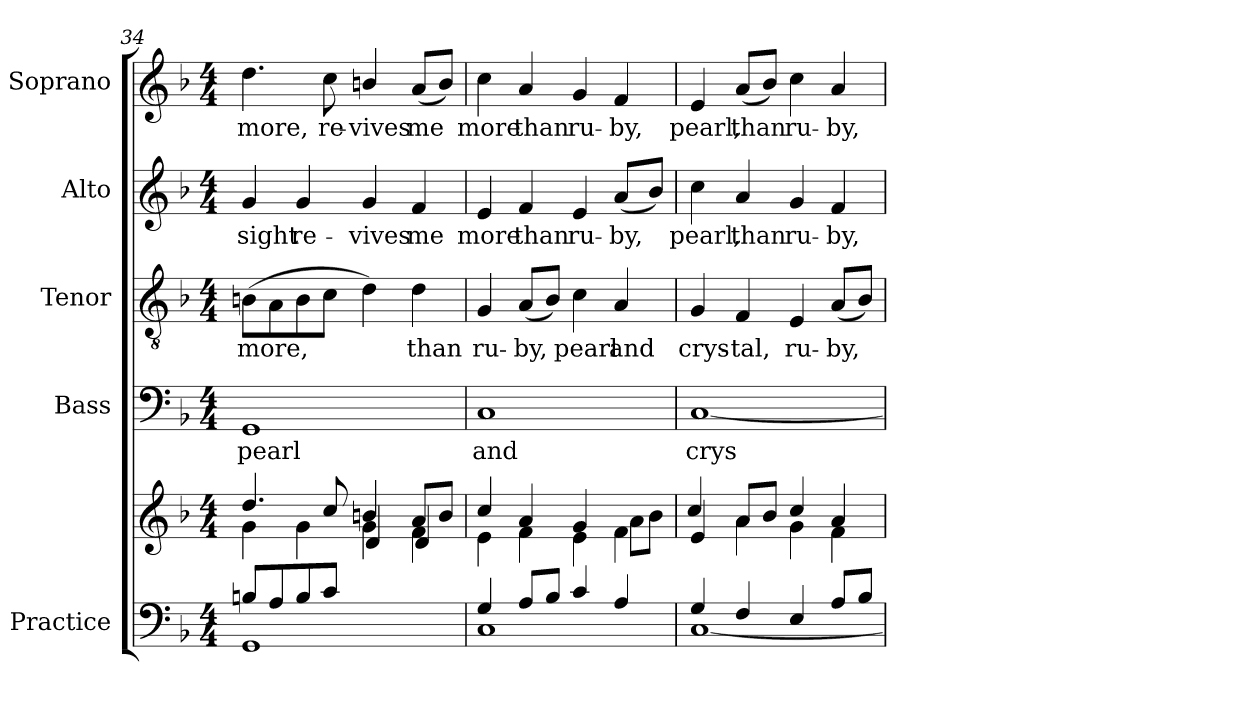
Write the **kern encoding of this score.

**kern	**kern	**kern	**text	**kern	**text	**kern	**text	**kern	**text
*part5	*part5	*part4	*part4	*part3	*part3	*part2	*part2	*part1	*part1
*staff6	*staff5	*staff4	*staff4	*staff3	*staff3	*staff2	*staff2	*staff1	*staff1
*I"Practice	*	*I"Bass	*	*I"Tenor	*	*I"Alto	*	*I"Soprano	*
*	*	*I'B	*	*I'T	*	*I'A	*	*I'S	*
!!LO:LB:g=z
*clefF4	*clefG2	*clefF4	*	*clefGv2	*	*clefG2	*	*clefG2	*
*k[b-]	*k[b-]	*k[b-]	*	*k[b-]	*	*k[b-]	*	*k[b-]	*
*F:	*F:	*F:	*	*F:	*	*F:	*	*F:	*
*M4/4	*M4/4	*M4/4	*	*M4/4	*	*M4/4	*	*M4/4	*
=34	=34	=34	=34	=34	=34	=34	=34	=34	=34
*^	*^	*	*	*	*	*	*	*	*
*	*	*	*^	*	*	*	*	*	*	*	*
!	!	!	!	!	!	!LO:LY:b	!	!LO:LY:b	!	!LO:LY:b	!	!LO:LY:b
8Bn/L	1GG	4.dd/	4g\	2ryy	1GG	pearl	(>8Bn\L	more,	4g/	sight	4.dd\	more,
8A/	.	.	.	.	.	.	8A\	.	.	.	.	.
!	!	!	!	!	!	!	!	!	!	!LO:LY:b	!	!
8B/	.	.	4g\	.	.	.	8B\	.	4g/	re-	.	.
!	!	!	!	!	!	!	!	!	!	!	!	!LO:LY:b
8c/J	.	8cc/	.	.	.	.	8c\J	.	.	.	8cc\	re-
!	!	!	!	!	!	!	!	!	!	!LO:LY:b	!	!LO:LY:b
2ryy	.	4bn/	4g\	4d/	.	.	4d\)	.	4g/	-vives	4bn/	-vives
!	!	!	!	!	!	!	!	!LO:LY:b	!	!LO:LY:b	!	!LO:LY:b
.	.	8a/L	4f\	4d/	.	.	4d\	than	4f/	me	(<8a/L	me
.	.	8b/J	.	.	.	.	.	.	.	.	8b/J)	.
*	*	*	*v	*v	*	*	*	*	*	*	*	*
=35	=35	=35	=35	=35	=35	=35	=35	=35	=35	=35	=35
!	!	!	!	!	!LO:LY:b	!	!LO:LY:b	!	!LO:LY:b	!	!LO:LY:b
4G/	1C	4cc/	4e\	1C	and	4G/	ru-	4e/	more	4cc\	more
!	!	!	!	!	!	!	!LO:LY:b	!	!LO:LY:b	!	!LO:LY:b
8A/L	.	4a/	4f\	.	.	(<8A/L	-by,	4f/	than	4a/	than
8B-/J	.	.	.	.	.	8B-/J)	.	.	.	.	.
!	!	!	!	!	!	!	!LO:LY:b	!	!LO:LY:b	!	!LO:LY:b
4c/	.	4g/	4e\	.	.	4c\	pearl	4e/	ru-	4g/	ru-
!	!	!	!	!	!	!	!LO:LY:b	!	!LO:LY:b	!	!LO:LY:b
4A/	.	4f\	8a\L	.	.	4A/	and	(<8a/L	-by,	4f/	-by,
.	.	.	8b-\J	.	.	.	.	8b-/J)	.	.	.
=36	=36	=36	=36	=36	=36	=36	=36	=36	=36	=36	=36
!	!	!	!	!	!LO:LY:b	!	!LO:LY:b	!	!LO:LY:b	!	!LO:LY:b
4G/	[<1C	4e/	4cc/	[1C	crys­	4G/	crys-	4cc\	pearl,	4e/	pearl,
!	!	!	!	!	!	!	!LO:LY:b	!	!LO:LY:b	!	!LO:LY:b
4F/	.	8a/L	4a\	.	.	4F/	-tal,	4a/	than	(<8a/L	than
.	.	8b-/J	.	.	.	.	.	.	.	8b-/J)	.
!	!	!	!	!	!	!	!LO:LY:b	!	!LO:LY:b	!	!LO:LY:b
4E/	.	4cc/	4g\	.	.	4E/	ru-	4g/	ru-	4cc\	ru-
!	!	!	!	!	!	!	!LO:LY:b	!	!LO:LY:b	!	!LO:LY:b
8A/L	.	4a/	4f\	.	.	(<8A/L	-by,	4f/	-by,	4a/	-by,
8B-/J	.	.	.	.	.	8B-/J)	.	.	.	.	.
*v	*v	*	*	*	*	*	*	*	*	*	*
*	*v	*v	*	*	*	*	*	*	*	*
=	=	=	=	=	=	=	=	=	=
*-	*-	*-	*-	*-	*-	*-	*-	*-	*-
